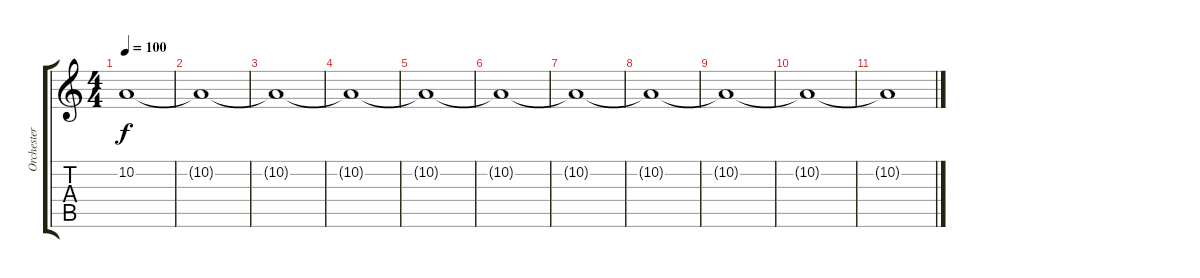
\track ("Orchester 2" "Orchester ") {instrument stringensemble2}
\staff {score tabs}
\tuning (E4 B3 G3 D3 A2 E2) {hide}
\ts (4 4)
\tempo 100
\clef g2
\ks c
10.2{t}.1{dy f} |
10.2{t}.1 |
10.2{t}.1 |
10.2{t}.1 |
10.2{t}.1 |
10.2{t}.1 |
10.2{t}.1 |
10.2{t}.1 |
10.2{t}.1 |
10.2{t}.1 |
10.2{t}.1
